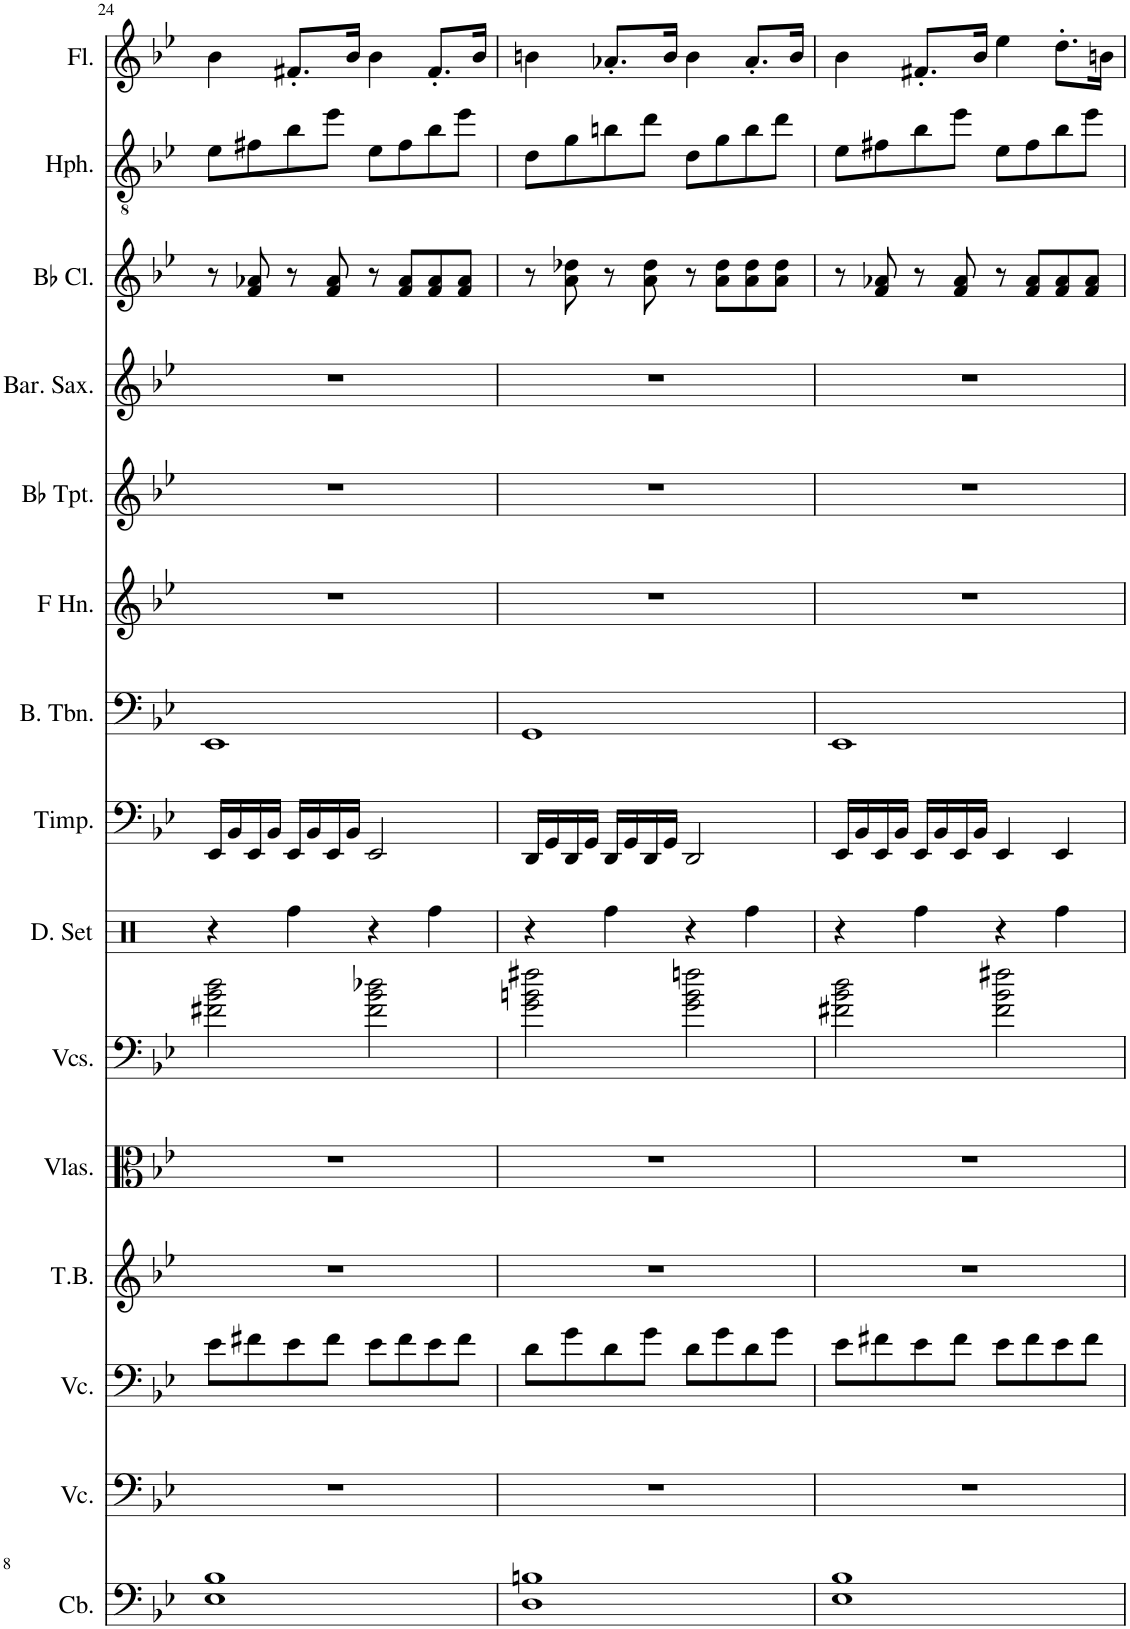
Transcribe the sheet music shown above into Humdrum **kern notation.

**kern	**kern	**kern	**kern	**kern	**kern	**kern	**kern	**kern	**kern	**kern	**kern	**kern	**kern	**kern
*part15	*part14	*part13	*part12	*part11	*part10	*part9	*part8	*part7	*part6	*part5	*part4	*part3	*part2	*part1
*staff15	*staff14	*staff13	*staff12	*staff11	*staff10	*staff9	*staff8	*staff7	*staff6	*staff5	*staff4	*staff3	*staff2	*staff1
*I"Contrabass, Cb.	*I"Violoncello, Vcl.	*I"Violoncello, pizz.	*I"Tubular Bells, Chimes	*I"Violas	*I"Violoncellos, Vl.I	*I"Drumset, Perc.	*I"Timpani, Timp.	*I"Bass Trombone, Tb.	*I"Horn in F, Hn.	*I"Bb Trumpet, Tr.	*I"Baritone Saxophone, Sax.	*I"Bb Clarinet, Cl.	*I"Heckelphone-clarinet, Ob.	*I"Flute, Fl.
*I'Cb.	*I'Vc.	*I'Vc.	*I'T.B.	*I'Vlas.	*I'Vcs.	*I'D. Set	*I'Timp.	*I'B. Tbn.	*I'F Hn.	*I'Bb Tpt.	*I'Bar. Sax.	*I'Bb Cl.	*I'Hph.	*I'Fl.
!!LO:PB:g=z
*clefF4	*clefF4	*clefF4	*clefG2	*clefC3	*clefF4	*clefX	*clefF4	*clefF4	*clefG2	*clefG2	*clefG2	*clefG2	*clefGv2	*clefG2
*Trd7c12	*	*	*	*	*	*	*	*	*Trd4c7	*Trd1c2	*Trd12c21	*Trd1c2	*	*
*k[b-e-]	*k[b-e-]	*k[b-e-]	*k[b-e-]	*k[b-e-]	*k[b-e-]	*k[]	*k[b-e-]	*k[b-e-]	*k[b-e-]	*k[b-e-]	*k[b-e-]	*k[b-e-]	*k[b-e-]	*k[b-e-]
*M4/4	*M4/4	*M4/4	*M4/4	*M4/4	*M4/4	*M4/4	*M4/4	*M4/4	*M4/4	*M4/4	*M4/4	*M4/4	*M4/4	*M4/4
=24	=24	=24	=24	=24	=24	=24	=24	=24	=24	=24	=24	=24	=24	=24
1E- 1B-	1r	8e-\L	1r	1r	2f#X\ 2b-\ 2dd\	4r	16EE-/LL	1EE-	1r	1r	1r	8r	8e-\L	4b-\
.	.	.	.	.	.	.	16BB-/	.	.	.	.	.	.	.
.	.	8f#X\	.	.	.	.	16EE-/	.	.	.	.	8f/ 8a-X/	8f#X\	.
.	.	.	.	.	.	.	16BB-/JJ	.	.	.	.	.	.	.
.	.	8e-\	.	.	.	4Rff\	16EE-/LL	.	.	.	.	8r	8b-\	8.f#X'/L
.	.	.	.	.	.	.	16BB-/	.	.	.	.	.	.	.
.	.	8f#\J	.	.	.	.	16EE-/	.	.	.	.	8f/ 8a-/	8ee-\J	.
.	.	.	.	.	.	.	16BB-/JJ	.	.	.	.	.	.	16b-/Jk
.	.	8e-\L	.	.	2f#\ 2b-\ 2dd-X\	4r	2EE-/	.	.	.	.	8r	8e-\L	4b-\
.	.	8f#\	.	.	.	.	.	.	.	.	.	8f/ 8a-/L	8f#\	.
.	.	8e-\	.	.	.	4Rff\	.	.	.	.	.	8f/ 8a-/	8b-\	8.f#'/L
.	.	8f#\J	.	.	.	.	.	.	.	.	.	8f/ 8a-/J	8ee-\J	.
.	.	.	.	.	.	.	.	.	.	.	.	.	.	16b-/Jk
=25	=25	=25	=25	=25	=25	=25	=25	=25	=25	=25	=25	=25	=25	=25
1D 1Bn	1r	8d\L	1r	1r	2g\ 2bn\ 2ff#X\	4r	16DD/LL	1GG	1r	1r	1r	8r	8d\L	4bn\
.	.	.	.	.	.	.	16GG/	.	.	.	.	.	.	.
.	.	8g\	.	.	.	.	16DD/	.	.	.	.	8a\ 8dd-X\	8g\	.
.	.	.	.	.	.	.	16GG/JJ	.	.	.	.	.	.	.
.	.	8d\	.	.	.	4Rff\	16DD/LL	.	.	.	.	8r	8bn\	8.a-X'/L
.	.	.	.	.	.	.	16GG/	.	.	.	.	.	.	.
.	.	8g\J	.	.	.	.	16DD/	.	.	.	.	8a\ 8dd-\	8dd\J	.
.	.	.	.	.	.	.	16GG/JJ	.	.	.	.	.	.	16b/Jk
.	.	8d\L	.	.	2g\ 2b\ 2ffn\	4r	2DD/	.	.	.	.	8r	8d\L	4b\
.	.	8g\	.	.	.	.	.	.	.	.	.	8a\ 8dd-\L	8g\	.
.	.	8d\	.	.	.	4Rff\	.	.	.	.	.	8a\ 8dd-\	8b\	8.a-'/L
.	.	8g\J	.	.	.	.	.	.	.	.	.	8a\ 8dd-\J	8dd\J	.
.	.	.	.	.	.	.	.	.	.	.	.	.	.	16b/Jk
=26	=26	=26	=26	=26	=26	=26	=26	=26	=26	=26	=26	=26	=26	=26
1E- 1B-	1r	8e-\L	1r	1r	2f#X\ 2b-\ 2dd\	4r	16EE-/LL	1EE-	1r	1r	1r	8r	8e-\L	4b-\
.	.	.	.	.	.	.	16BB-/	.	.	.	.	.	.	.
.	.	8f#X\	.	.	.	.	16EE-/	.	.	.	.	8f/ 8a-X/	8f#X\	.
.	.	.	.	.	.	.	16BB-/JJ	.	.	.	.	.	.	.
.	.	8e-\	.	.	.	4Rff\	16EE-/LL	.	.	.	.	8r	8b-\	8.f#X'/L
.	.	.	.	.	.	.	16BB-/	.	.	.	.	.	.	.
.	.	8f#\J	.	.	.	.	16EE-/	.	.	.	.	8f/ 8a-/	8ee-\J	.
.	.	.	.	.	.	.	16BB-/JJ	.	.	.	.	.	.	16b-/Jk
.	.	8e-\L	.	.	2f#\ 2b-\ 2ff#X\	4r	4EE-/	.	.	.	.	8r	8e-\L	4ee-\
.	.	8f#\	.	.	.	.	.	.	.	.	.	8f/ 8a-/L	8f#\	.
.	.	8e-\	.	.	.	4Rff\	4EE-/	.	.	.	.	8f/ 8a-/	8b-\	8.dd'\L
.	.	8f#\J	.	.	.	.	.	.	.	.	.	8f/ 8a-/J	8ee-\J	.
.	.	.	.	.	.	.	.	.	.	.	.	.	.	16bn\Jk
=	=	=	=	=	=	=	=	=	=	=	=	=	=	=
*-	*-	*-	*-	*-	*-	*-	*-	*-	*-	*-	*-	*-	*-	*-
